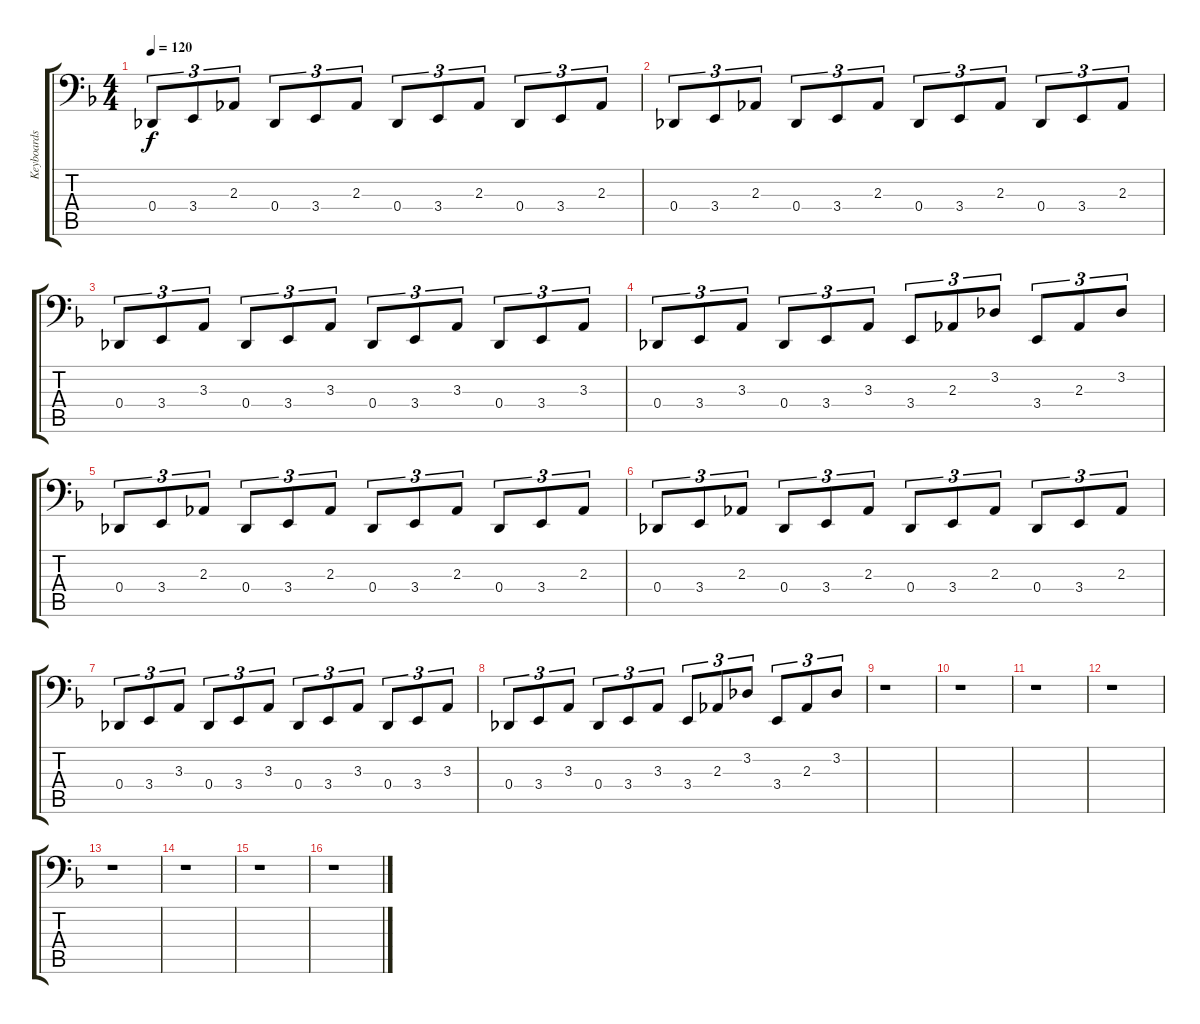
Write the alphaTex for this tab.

\track ("Keyboards 1" "Keyboards ") {instrument pizzicatostrings}
\staff {score tabs}
\tuning (Eb3 Bb2 Gb2 Db2 Ab1 Eb1) {hide}
\ts (4 4)
\tempo 120
\clef f4
\ks dminor
0.4.8{tu (3 2) dy f} 3.4.8{tu (3 2)} 2.3.8{tu (3 2)} 0.4.8{tu (3 2)} 3.4.8{tu (3 2)} 2.3.8{tu (3 2)} 0.4.8{tu (3 2)} 3.4.8{tu (3 2)} 2.3.8{tu (3 2)} 0.4.8{tu (3 2)} 3.4.8{tu (3 2)} 2.3.8{tu (3 2)} |
0.4.8{tu (3 2)} 3.4.8{tu (3 2)} 2.3.8{tu (3 2)} 0.4.8{tu (3 2)} 3.4.8{tu (3 2)} 2.3.8{tu (3 2)} 0.4.8{tu (3 2)} 3.4.8{tu (3 2)} 2.3.8{tu (3 2)} 0.4.8{tu (3 2)} 3.4.8{tu (3 2)} 2.3.8{tu (3 2)} |
0.4.8{tu (3 2)} 3.4.8{tu (3 2)} 3.3.8{tu (3 2)} 0.4.8{tu (3 2)} 3.4.8{tu (3 2)} 3.3.8{tu (3 2)} 0.4.8{tu (3 2)} 3.4.8{tu (3 2)} 3.3.8{tu (3 2)} 0.4.8{tu (3 2)} 3.4.8{tu (3 2)} 3.3.8{tu (3 2)} |
0.4.8{tu (3 2)} 3.4.8{tu (3 2)} 3.3.8{tu (3 2)} 0.4.8{tu (3 2)} 3.4.8{tu (3 2)} 3.3.8{tu (3 2)} 3.4.8{tu (3 2)} 2.3.8{tu (3 2)} 3.2.8{tu (3 2)} 3.4.8{tu (3 2)} 2.3.8{tu (3 2)} 3.2.8{tu (3 2)} |
0.4.8{tu (3 2)} 3.4.8{tu (3 2)} 2.3.8{tu (3 2)} 0.4.8{tu (3 2)} 3.4.8{tu (3 2)} 2.3.8{tu (3 2)} 0.4.8{tu (3 2)} 3.4.8{tu (3 2)} 2.3.8{tu (3 2)} 0.4.8{tu (3 2)} 3.4.8{tu (3 2)} 2.3.8{tu (3 2)} |
0.4.8{tu (3 2)} 3.4.8{tu (3 2)} 2.3.8{tu (3 2)} 0.4.8{tu (3 2)} 3.4.8{tu (3 2)} 2.3.8{tu (3 2)} 0.4.8{tu (3 2)} 3.4.8{tu (3 2)} 2.3.8{tu (3 2)} 0.4.8{tu (3 2)} 3.4.8{tu (3 2)} 2.3.8{tu (3 2)} |
0.4.8{tu (3 2)} 3.4.8{tu (3 2)} 3.3.8{tu (3 2)} 0.4.8{tu (3 2)} 3.4.8{tu (3 2)} 3.3.8{tu (3 2)} 0.4.8{tu (3 2)} 3.4.8{tu (3 2)} 3.3.8{tu (3 2)} 0.4.8{tu (3 2)} 3.4.8{tu (3 2)} 3.3.8{tu (3 2)} |
0.4.8{tu (3 2)} 3.4.8{tu (3 2)} 3.3.8{tu (3 2)} 0.4.8{tu (3 2)} 3.4.8{tu (3 2)} 3.3.8{tu (3 2)} 3.4.8{tu (3 2)} 2.3.8{tu (3 2)} 3.2.8{tu (3 2)} 3.4.8{tu (3 2)} 2.3.8{tu (3 2)} 3.2.8{tu (3 2)} |
r.1 |
r.1 |
r.1 |
r.1 |
r.1 |
r.1 |
r.1 |
r.1
